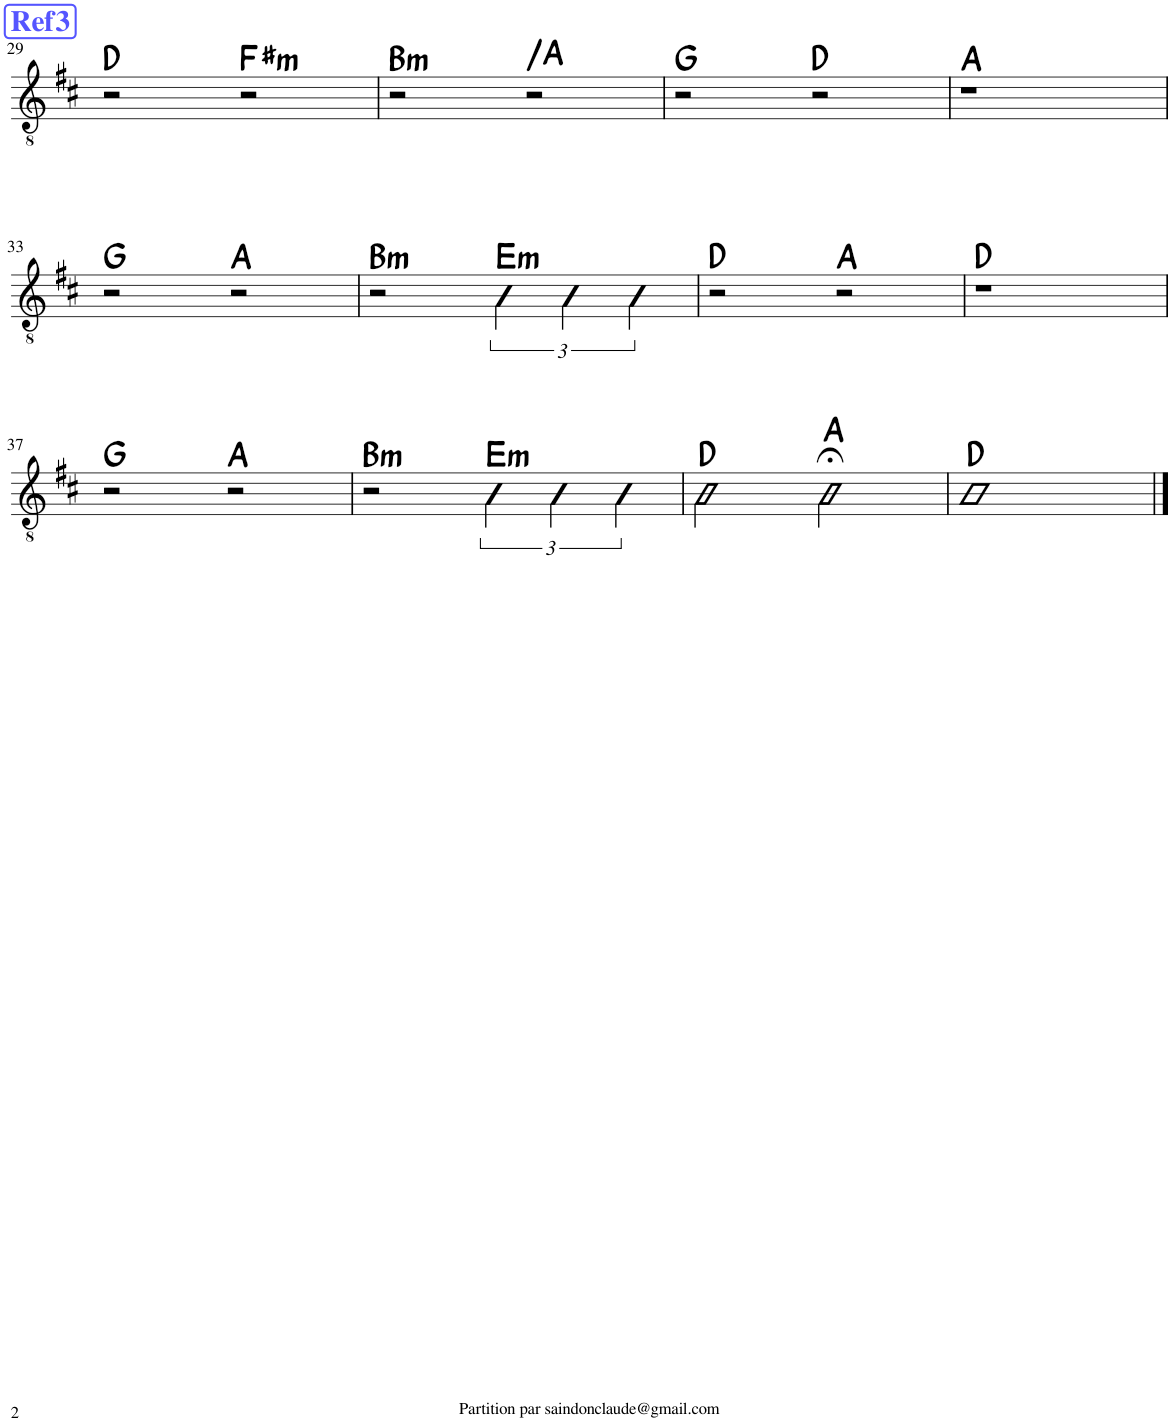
**kern	**harte
*part1	*part1
*staff1	*
*I"Classical Guitar	*
*I'Guit.	*
!!LO:PB:g=z
*clefGv2	*
*k[f#c#]	*
*M4/4	*
!!LO:REH:place=s1:a:B:cj:color=#5555FF:fs=14:t=Ref3
=29	=29
2r	D:maj
!	!LO:H:kt=m
2r	F#:min
=30	=30
!	!LO:H:kt=m
2r	B:min
!	!LO:H:kt=N.C.
2r	N
=31	=31
2r	G:maj
2r	D:maj
=32	=32
1r	A:maj
!!LO:LB:g=z
=33	=33
2r	G:maj
2r	A:maj
=34	=34
!	!LO:H:kt=m
2r	B:min
!	!LO:H:kt=m
6E\	E:min
6E\	.
6E\	.
=35	=35
2r	D:maj
2r	A:maj
=36	=36
1r	D:maj
!!LO:LB:g=z
=37	=37
2r	G:maj
2r	A:maj
=38	=38
!	!LO:H:kt=m
2r	B:min
!	!LO:H:kt=m
6E\	E:min
6E\	.
6E\	.
=39	=39
2D\	D:maj
2A;<\	A:maj
=40	=40
1D	D:maj
==	==
*-	*-
